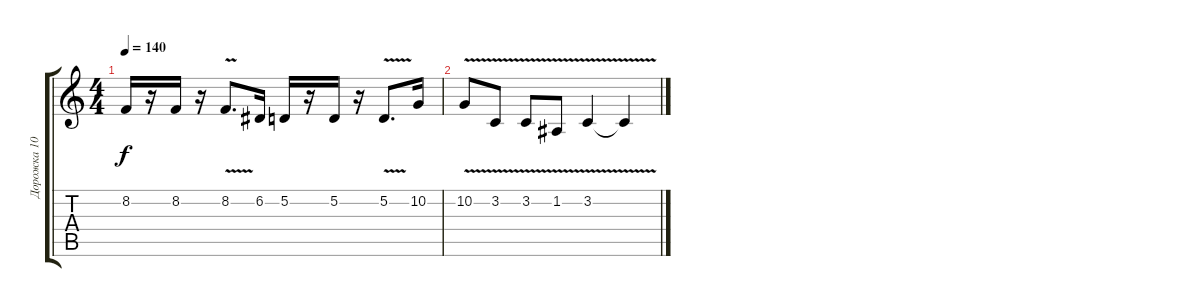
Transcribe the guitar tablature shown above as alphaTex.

\track ("Дорожка 10" "Дорожка 10") {instrument violin}
\staff {score tabs}
\tuning (D4 A3 F3 C3 G2 D2) {hide}
\ts (4 4)
\tempo 140
\clef g2
\ks c
8.2.16{dy f} r.16 8.2.16 r.16 8.2{v}.8{d} 6.2.16 5.2.16 r.16 5.2.16 r.16 5.2{v}.8{d} 10.2.16 |
10.2{v}.8 3.2{v}.8 3.2{v}.8 1.2{v}.8 3.2{v}.4 3.2{t}.4
